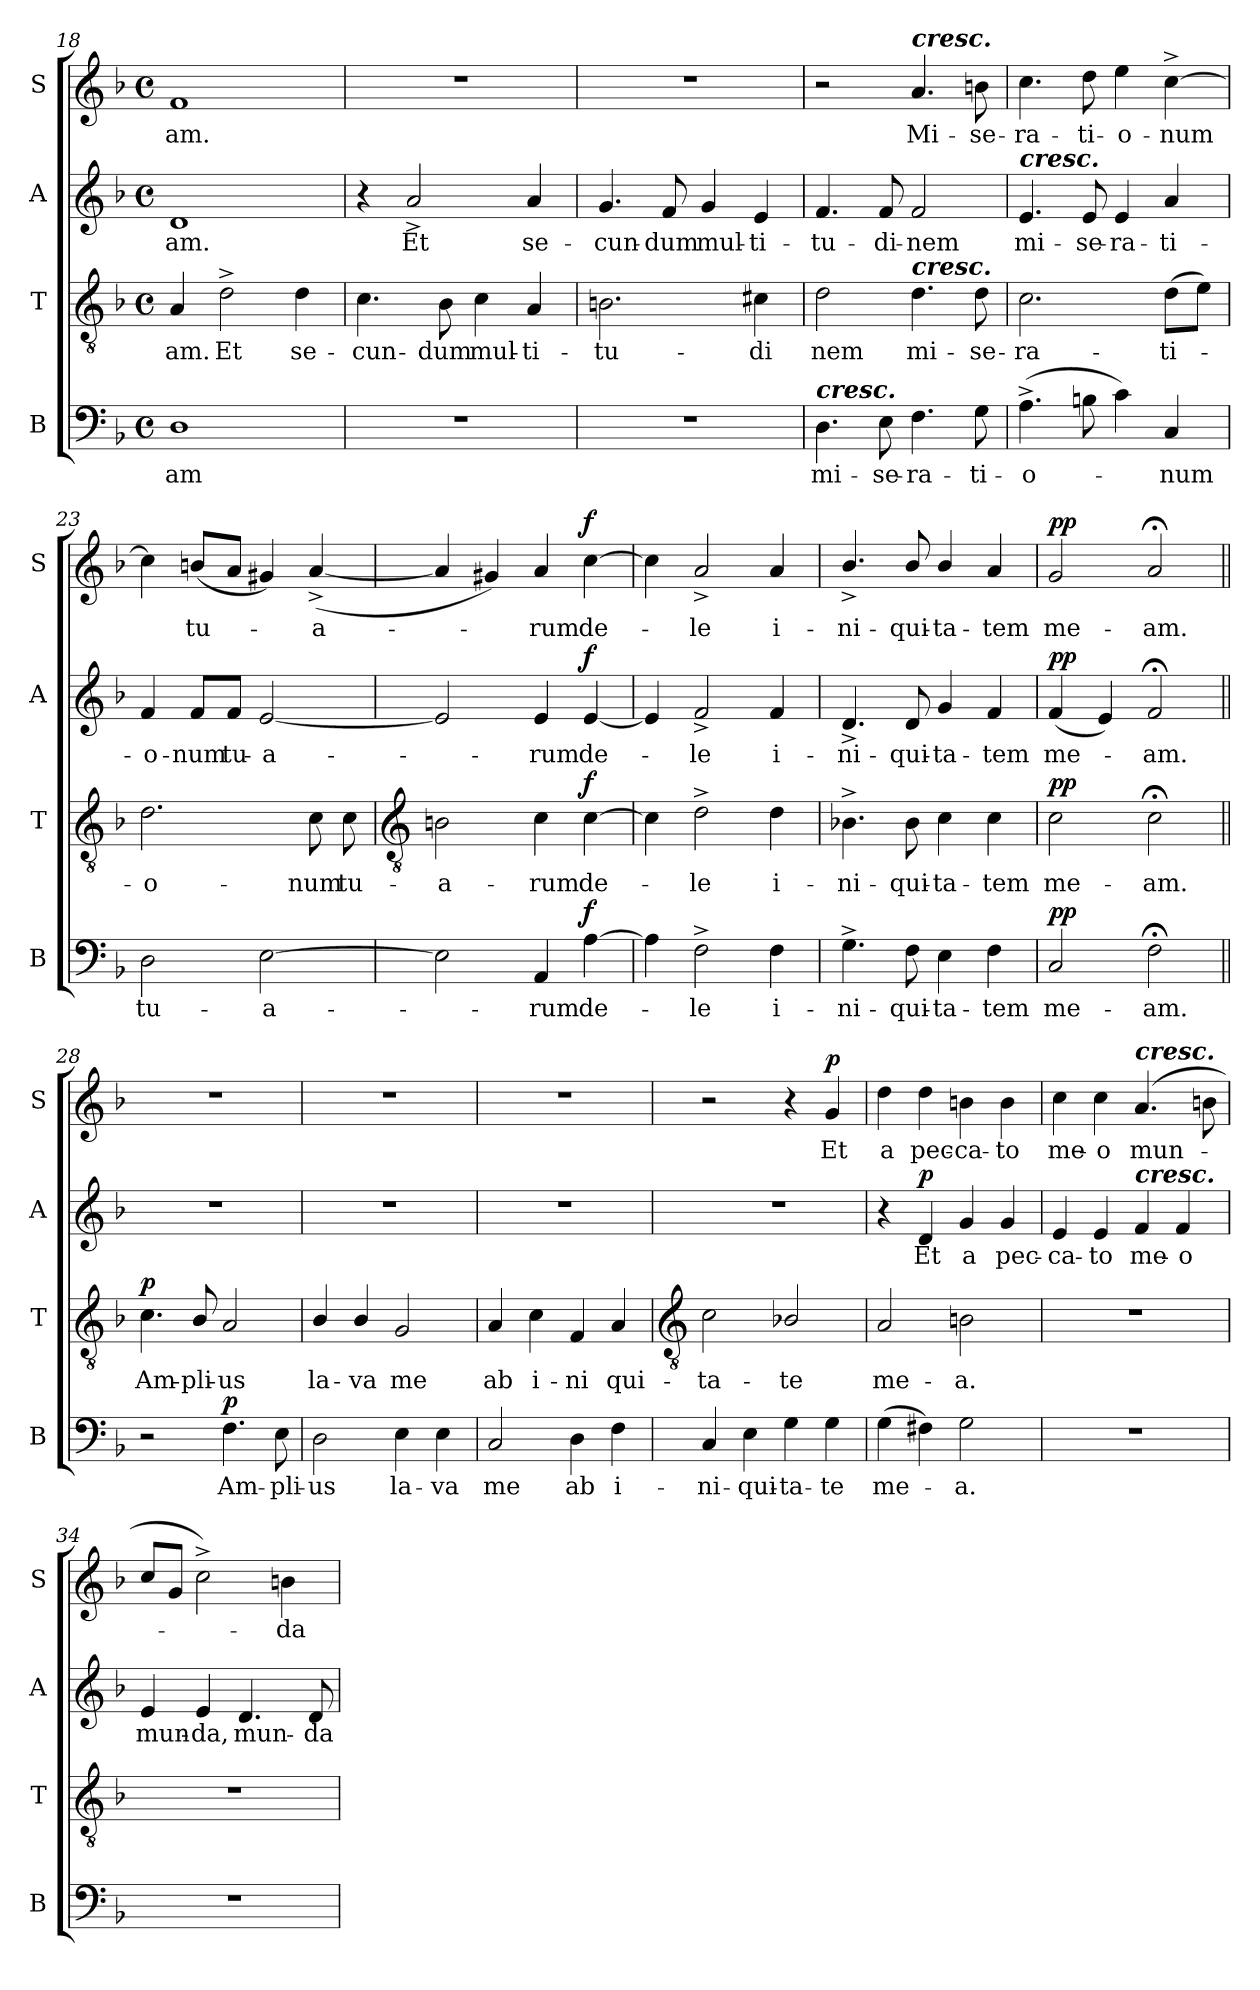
**kern	**text	**dynam	**kern	**text	**dynam	**kern	**text	**dynam	**kern	**text	**dynam
*part4	*part4	*part4	*part3	*part3	*part3	*part2	*part2	*part2	*part1	*part1	*part1
*staff4	*staff4	*staff4	*staff3	*staff3	*staff3	*staff2	*staff2	*staff2	*staff1	*staff1	*staff1
*I"B	*	*	*I"T	*	*	*I"A	*	*	*I"S	*	*
*I'B	*	*	*I'T	*	*	*I'A	*	*	*I'S	*	*
!!LO:LB:g=z
*clefF4	*	*	*clefGv2	*	*	*clefG2	*	*	*clefG2	*	*
*k[b-]	*	*	*k[b-]	*	*	*k[b-]	*	*	*k[b-]	*	*
*F:	*	*	*F:	*	*	*F:	*	*	*F:	*	*
*M4/4	*	*	*M4/4	*	*	*M4/4	*	*	*M4/4	*	*
*met(c)	*	*	*met(c)	*	*	*met(c)	*	*	*met(c)	*	*
=18	=18	=18	=18	=18	=18	=18	=18	=18	=18	=18	=18
!	!LO:LY:b	!	!	!LO:LY:b	!	!	!LO:LY:b	!	!	!LO:LY:b	!
1D	-am	.	4A	-am.	.	1d	-am.	.	1f	-am.	.
!	!	!	!	!LO:LY:b	!	!	!	!	!	!	!
.	.	.	2d^	Et	.	.	.	.	.	.	.
!	!	!	!	!LO:LY:b	!	!	!	!	!	!	!
.	.	.	4d	se-	.	.	.	.	.	.	.
=19	=19	=19	=19	=19	=19	=19	=19	=19	=19	=19	=19
!	!	!	!	!LO:LY:b	!	!	!	!	!	!	!
1r	.	.	4.c	-cun-	.	4r	.	.	1r	.	.
!	!	!	!	!	!	!	!LO:LY:b	!	!	!	!
.	.	.	.	.	.	2a^	Et	.	.	.	.
!	!	!	!	!LO:LY:b	!	!	!	!	!	!	!
.	.	.	8B-	-dum	.	.	.	.	.	.	.
!	!	!	!	!LO:LY:b	!	!	!	!	!	!	!
.	.	.	4c	mul-	.	.	.	.	.	.	.
!	!	!	!	!LO:LY:b	!	!	!LO:LY:b	!	!	!	!
.	.	.	4A	-ti-	.	4a	se-	.	.	.	.
=20	=20	=20	=20	=20	=20	=20	=20	=20	=20	=20	=20
!	!	!	!	!LO:LY:b	!	!	!LO:LY:b	!	!	!	!
1r	.	.	2.Bn	-tu-	.	4.g	-cun-	.	1r	.	.
!	!	!	!	!	!	!	!LO:LY:b	!	!	!	!
.	.	.	.	.	.	8f	-dum	.	.	.	.
!	!	!	!	!	!	!	!LO:LY:b	!	!	!	!
.	.	.	.	.	.	4g	mul-	.	.	.	.
!	!	!	!	!LO:LY:b	!	!	!LO:LY:b	!	!	!	!
.	.	.	4c#X	-di	.	4e	-ti-	.	.	.	.
=21	=21	=21	=21	=21	=21	=21	=21	=21	=21	=21	=21
!LO:TX:a:Bi:t=cresc.	!	!	!	!	!	!	!	!	!	!	!
!	!LO:LY:b	!	!	!LO:LY:b	!	!	!LO:LY:b	!	!	!	!
4.D	mi-	.	2d	nem	.	4.f	-tu-	.	2r	.	.
!	!LO:LY:b	!	!	!	!	!	!LO:LY:b	!	!	!	!
8E	-se-	.	.	.	.	8f	-di-	.	.	.	.
!	!	!	!	!	!	!	!	!	!LO:TX:a:Bi:t=cresc.	!	!
!	!	!	!LO:TX:a:Bi:t=cresc.	!	!	!	!	!	!	!	!
!	!LO:LY:b	!	!	!LO:LY:b	!	!	!LO:LY:b	!	!	!LO:LY:b	!
4.F	-ra-	.	4.d	mi-	.	2f	-nem	.	4.a	Mi-	.
!	!LO:LY:b	!	!	!LO:LY:b	!	!	!	!	!	!LO:LY:b	!
8G	-ti-	.	8d	-se-	.	.	.	.	8bn	-se-	.
=22	=22	=22	=22	=22	=22	=22	=22	=22	=22	=22	=22
!	!	!	!	!	!	!LO:TX:a:Bi:t=cresc.	!	!	!	!	!
!	!LO:LY:b	!	!	!LO:LY:b	!	!	!LO:LY:b	!	!	!LO:LY:b	!
(>4.A^	-o-	.	2.c	-ra-	.	4.e	mi-	.	4.cc	-ra-	.
!	!	!	!	!	!	!	!LO:LY:b	!	!	!LO:LY:b	!
8Bn	.	.	.	.	.	8e	-se-	.	8dd	-ti-	.
!	!	!	!	!	!	!	!LO:LY:b	!	!	!LO:LY:b	!
4c)	.	.	.	.	.	4e	-ra-	.	4ee	-o-	.
!	!LO:LY:b	!	!	!LO:LY:b	!	!	!LO:LY:b	!	!	!LO:LY:b	!
4C	num	.	(>8dL	-ti-	.	4a	-ti-	.	[4cc^	-num	.
.	.	.	8eJ)	.	.	.	.	.	.	.	.
=23	=23	=23	=23	=23	=23	=23	=23	=23	=23	=23	=23
!	!LO:LY:b	!	!	!LO:LY:b	!	!	!LO:LY:b	!	!	!	!
2D	tu-	.	2.d	o-	.	4f	-o-	.	4cc]	.	.
!	!	!	!	!	!	!	!LO:LY:b	!	!	!LO:LY:b	!
.	.	.	.	.	.	8f/L	-num	.	(<8bnL	tu-	.
!	!	!	!	!	!	!	!LO:LY:b	!	!	!	!
.	.	.	.	.	.	8f/J	tu-	.	8aJ	.	.
!	!LO:LY:b	!	!	!	!	!	!LO:LY:b	!	!	!	!
[2E	-a-	.	.	.	.	[2e	-a-	.	4g#X)	.	.
!	!	!	!	!LO:LY:b	!	!	!	!	!	!LO:LY:b	!
.	.	.	8c	-num	.	.	.	.	(<[4a^	a-	.
!	!	!	!	!LO:LY:b	!	!	!	!	!	!	!
.	.	.	8c	tu-	.	.	.	.	.	.	.
!!LO:LB:g=z
=24	=24	=24	=24	=24	=24	=24	=24	=24	=24	=24	=24
*	*	*	*clefGv2	*	*	*	*	*	*	*	*
!	!	!	!	!LO:LY:b	!	!	!	!	!	!	!
2E]	.	.	2Bn	-a-	.	2e]	.	.	4a]	.	.
.	.	.	.	.	.	.	.	.	4g#X)	.	.
!	!LO:LY:b	!	!	!LO:LY:b	!	!	!LO:LY:b	!	!	!LO:LY:b	!
4AA	rum	.	4c	-rum	.	4e	rum	.	4a	rum	.
!	!LO:LY:b	!LO:DY:b	!	!LO:LY:b	!LO:DY:b	!	!LO:LY:b	!LO:DY:b	!	!LO:LY:b	!LO:DY:b
[4A	de-	f	[4c	de-	f	[4e	de-	f	[4cc	de-	f
=25	=25	=25	=25	=25	=25	=25	=25	=25	=25	=25	=25
4A]	.	.	4c]	.	.	4e]	.	.	4cc]	.	.
!	!LO:LY:b	!	!	!LO:LY:b	!	!	!LO:LY:b	!	!	!LO:LY:b	!
2F^	le	.	2d^	le	.	2f^	le	.	2a^	le	.
!	!LO:LY:b	!	!	!LO:LY:b	!	!	!LO:LY:b	!	!	!LO:LY:b	!
4F	i-	.	4d	i-	.	4f	i-	.	4a	i-	.
=26	=26	=26	=26	=26	=26	=26	=26	=26	=26	=26	=26
!	!LO:LY:b	!	!	!LO:LY:b	!	!	!LO:LY:b	!	!	!LO:LY:b	!
4.G^	-ni-	.	4.B-X^	-ni-	.	4.d^	-ni-	.	4.b-^/	-ni-	.
!	!LO:LY:b	!	!	!LO:LY:b	!	!	!LO:LY:b	!	!	!LO:LY:b	!
8F	-qui-	.	8B-	-qui-	.	8d	-qui-	.	8b-/	-qui-	.
!	!LO:LY:b	!	!	!LO:LY:b	!	!	!LO:LY:b	!	!	!LO:LY:b	!
4E	-ta-	.	4c	-ta-	.	4g	-ta-	.	4b-/	-ta-	.
!	!LO:LY:b	!	!	!LO:LY:b	!	!	!LO:LY:b	!	!	!LO:LY:b	!
4F	-tem	.	4c	-tem	.	4f	-tem	.	4a	-tem	.
=27	=27	=27	=27	=27	=27	=27	=27	=27	=27	=27	=27
!	!LO:LY:b	!LO:DY:b	!	!LO:LY:b	!LO:DY:b	!	!LO:LY:b	!LO:DY:b	!	!LO:LY:b	!LO:DY:b
2C	me-	pp	2c	me-	pp	(<4f	me-	pp	2g	me-	pp
.	.	.	.	.	.	4e)	.	.	.	.	.
!	!LO:LY:b	!	!	!LO:LY:b	!	!	!LO:LY:b	!	!	!LO:LY:b	!
2F;<	-am.	.	2c;<	-am.	.	2f;<	am.	.	2a;<	-am.	.
=28||	=28||	=28||	=28||	=28||	=28||	=28||	=28||	=28||	=28||	=28||	=28||
!	!	!	!	!LO:LY:b	!LO:DY:b	!	!	!	!	!	!
2r	.	.	4.c	Am-	p	1r	.	.	1r	.	.
!	!	!	!	!LO:LY:b	!	!	!	!	!	!	!
.	.	.	8B-/	-pli-	.	.	.	.	.	.	.
!	!LO:LY:b	!LO:DY:b	!	!LO:LY:b	!	!	!	!	!	!	!
4.F	Am-	p	2A	-us	.	.	.	.	.	.	.
!	!LO:LY:b	!	!	!	!	!	!	!	!	!	!
8E	-pli-	.	.	.	.	.	.	.	.	.	.
=29	=29	=29	=29	=29	=29	=29	=29	=29	=29	=29	=29
!	!LO:LY:b	!	!	!LO:LY:b	!	!	!	!	!	!	!
2D	-us	.	4B-/	la-	.	1r	.	.	1r	.	.
!	!	!	!	!LO:LY:b	!	!	!	!	!	!	!
.	.	.	4B-/	-va	.	.	.	.	.	.	.
!	!LO:LY:b	!	!	!LO:LY:b	!	!	!	!	!	!	!
4E	la-	.	2G	me	.	.	.	.	.	.	.
!	!LO:LY:b	!	!	!	!	!	!	!	!	!	!
4E	-va	.	.	.	.	.	.	.	.	.	.
=30	=30	=30	=30	=30	=30	=30	=30	=30	=30	=30	=30
!	!LO:LY:b	!	!	!LO:LY:b	!	!	!	!	!	!	!
2C	me	.	4A	ab	.	1r	.	.	1r	.	.
!	!	!	!	!LO:LY:b	!	!	!	!	!	!	!
.	.	.	4c	i-	.	.	.	.	.	.	.
!	!LO:LY:b	!	!	!LO:LY:b	!	!	!	!	!	!	!
4D	ab	.	4F	-ni	.	.	.	.	.	.	.
!	!LO:LY:b	!	!	!LO:LY:b	!	!	!	!	!	!	!
4F	i-	.	4A	qui-	.	.	.	.	.	.	.
!!LO:LB:g=z
=31	=31	=31	=31	=31	=31	=31	=31	=31	=31	=31	=31
*	*	*	*clefGv2	*	*	*	*	*	*	*	*
!	!LO:LY:b	!	!	!LO:LY:b	!	!	!	!	!	!	!
4C	-ni-	.	2c	-ta-	.	1r	.	.	2r	.	.
!	!LO:LY:b	!	!	!	!	!	!	!	!	!	!
4E	-qui-	.	.	.	.	.	.	.	.	.	.
!	!LO:LY:b	!	!	!LO:LY:b	!	!	!	!	!	!	!
4G	-ta-	.	2B-X/	-te	.	.	.	.	4r	.	.
!	!LO:LY:b	!	!	!	!	!	!	!	!	!LO:LY:b	!LO:DY:b
4G	-te	.	.	.	.	.	.	.	4g	Et	p
=32	=32	=32	=32	=32	=32	=32	=32	=32	=32	=32	=32
!	!LO:LY:b	!	!	!LO:LY:b	!	!	!	!	!	!LO:LY:b	!
(>4G	me-	.	2A	me-	.	4r	.	.	4dd	a	.
!	!	!	!	!	!	!	!LO:LY:b	!LO:DY:b	!	!LO:LY:b	!
4F#X)	.	.	.	.	.	4d	Et	p	4dd	pec-	.
!	!LO:LY:b	!	!	!LO:LY:b	!	!	!LO:LY:b	!	!	!LO:LY:b	!
2G	a.	.	2Bn	-a.	.	4g	a	.	4bn	-ca-	.
!	!	!	!	!	!	!	!LO:LY:b	!	!	!LO:LY:b	!
.	.	.	.	.	.	4g	pec-	.	4b	-to	.
=33	=33	=33	=33	=33	=33	=33	=33	=33	=33	=33	=33
!	!	!	!	!	!	!	!LO:LY:b	!	!	!LO:LY:b	!
1r	.	.	1r	.	.	4e	-ca-	.	4cc	me-	.
!	!	!	!	!	!	!	!LO:LY:b	!	!	!LO:LY:b	!
.	.	.	.	.	.	4e	-to	.	4cc	-o	.
!	!	!	!	!	!	!	!	!	!LO:TX:a:Bi:t=cresc.	!	!
!	!	!	!	!	!	!LO:TX:a:Bi:t=cresc.	!	!	!	!	!
!	!	!	!	!	!	!	!LO:LY:b	!	!	!LO:LY:b	!
.	.	.	.	.	.	4f	me-	.	(<4.a	mun-	.
!	!	!	!	!	!	!	!LO:LY:b	!	!	!	!
.	.	.	.	.	.	4f	-o	.	.	.	.
.	.	.	.	.	.	.	.	.	8bn	.	.
=34	=34	=34	=34	=34	=34	=34	=34	=34	=34	=34	=34
!	!	!	!	!	!	!	!LO:LY:b	!	!	!	!
1r	.	.	1r	.	.	4e	mun-	.	8ccL	.	.
.	.	.	.	.	.	.	.	.	8gJ	.	.
!	!	!	!	!	!	!	!LO:LY:b	!	!	!	!
.	.	.	.	.	.	4e	-da,	.	2cc^)	.	.
!	!	!	!	!	!	!	!LO:LY:b	!	!	!	!
.	.	.	.	.	.	4.d	mun-	.	.	.	.
!	!	!	!	!	!	!	!	!	!	!LO:LY:b	!
.	.	.	.	.	.	.	.	.	4bn	da	.
!	!	!	!	!	!	!	!LO:LY:b	!	!	!	!
.	.	.	.	.	.	8d	-da	.	.	.	.
=	=	=	=	=	=	=	=	=	=	=	=
*-	*-	*-	*-	*-	*-	*-	*-	*-	*-	*-	*-
